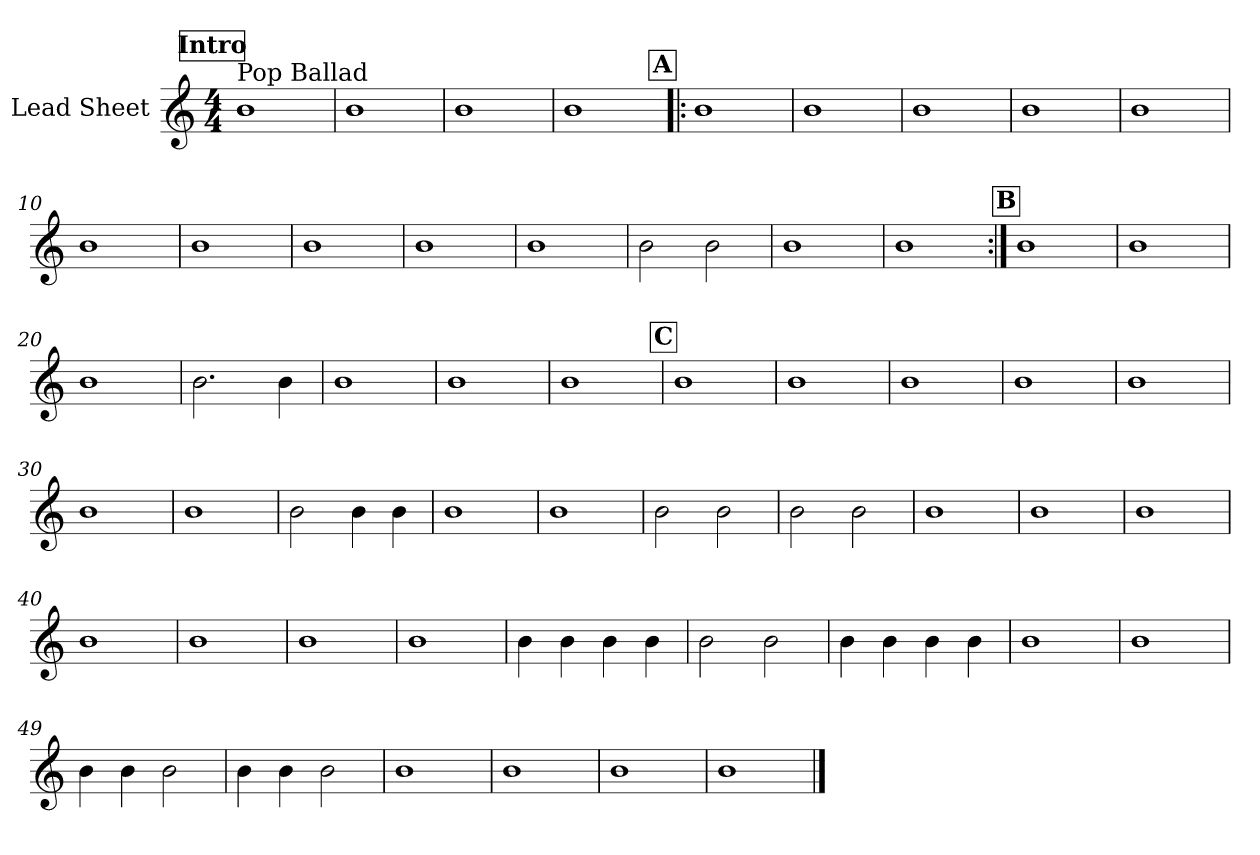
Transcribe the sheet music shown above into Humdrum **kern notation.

**kern
*part1
*staff1
*I"Lead Sheet
*clefG2
*k[]
*M4/4
*MM65
!!LO:REH:place=s1:a:fs=14:t=Intro
=1
!LO:TX:a:t=Pop Ballad
1b
=2
1b
=3
1b
=4
1b
!!LO:REH:place=s1:a:fs=14:t=A
=5!|:
1b
=6
1b
!!LO:LB:g=z
=7
1b
=8
1b
=9
1b
=10
1b
!!LO:LB:g=z
=11
1b
=12
1b
=13
1b
=14
1b
!!LO:LB:g=z
=15
2b\
2b\
=16
1b
=17
1b
!!LO:REH:place=s1:a:fs=14:t=B
=18:|!
1b
!!LO:LB:g=z
=19
1b
=20
1b
=21
2.b\
4b\
=22
1b
!!LO:LB:g=z
=23
1b
=24
1b
!!LO:REH:place=s1:a:fs=14:t=C
=25
1b
=26
1b
=27
1b
=28
1b
!!LO:LB:g=z
=29
1b
=30
1b
=31
1b
=32
2b\
4b\
4b\
!!LO:LB:g=z
=33
1b
=34
1b
=35
2b\
2b\
=36
2b\
2b\
!!LO:LB:g=z
=37
1b
=38
1b
=39
1b
=40
1b
=41
1b
=42
1b
!!LO:LB:g=z
=43
1b
=44
4b\
4b\
4b\
4b\
=45
2b\
2b\
=46
4b\
4b\
4b\
4b\
!!LO:PB:g=z
=47
1b
=48
1b
=49
4b\
4b\
2b\
=50
4b\
4b\
2b\
!!LO:LB:g=z
=51
1b
=52
1b
=53
1b
=54
1b
==
*-
